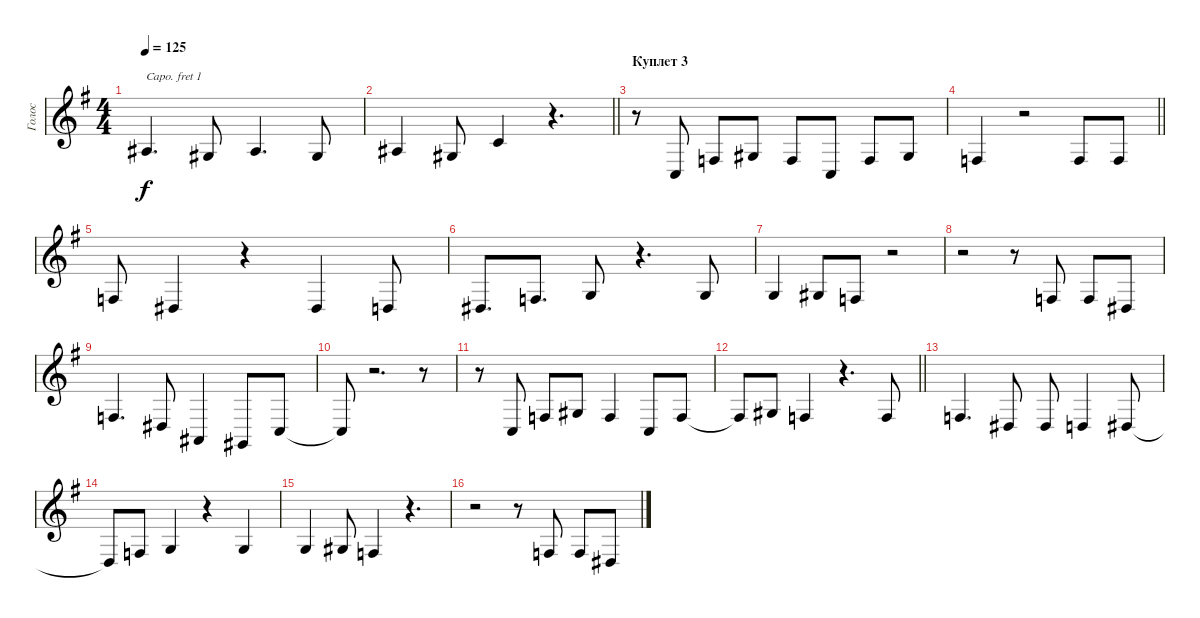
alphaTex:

\track ("Голос" "Голос") {instrument brightacousticpiano}
\staff {score}
\capo 1
\tuning (E4 B3 G3 D3 A2 E2) {hide}
\ts (4 4)
\tempo 125
\clef g2
\ks eminor
2.3.4{d dy f} 0.3.8 2.3.4{d} 0.3.8 |
\barLineRight lightlight
2.3.4 0.3.8 0.2.4 r.4{d} |
\section ("" "Куплет 3")
r.8 2.5.8 2.4.8 0.3.8 2.4.8 2.5.8 2.4.8 0.3.8 |
\barLineRight lightlight
2.4.4 r.2 2.4.8 2.4.8 |
2.4.8 0.4.4 r.4 0.4.4 4.5.8 |
0.4.8{d} 2.4.8{d} 4.4.8 r.4{d} 4.4.8 |
4.4.4 0.3.8 2.4.8 r.2 |
r.2 r.8 2.4.8 2.4.8 0.4.8 |
2.4.4{d} 0.4.8 0.5.4 3.6.8 2.5.8 |
2.5{t}.8 r.2{d} r.8 |
r.8 2.5.8 2.4.8 0.3.8 2.4.4 2.5.8 2.4.8 |
\barLineRight lightlight
2.4{t}.8 0.3.8 2.4.4 r.4{d} 2.4.8 |
2.4.4{d} 0.4.8 0.4.8 4.5.4 0.4.8 |
0.4{t}.8 2.4.8 4.4.4 r.4 4.4.4 |
4.4.4 0.3.8 2.4.4 r.4{d} |
r.2 r.8 2.4.8 2.4.8 0.4.8
